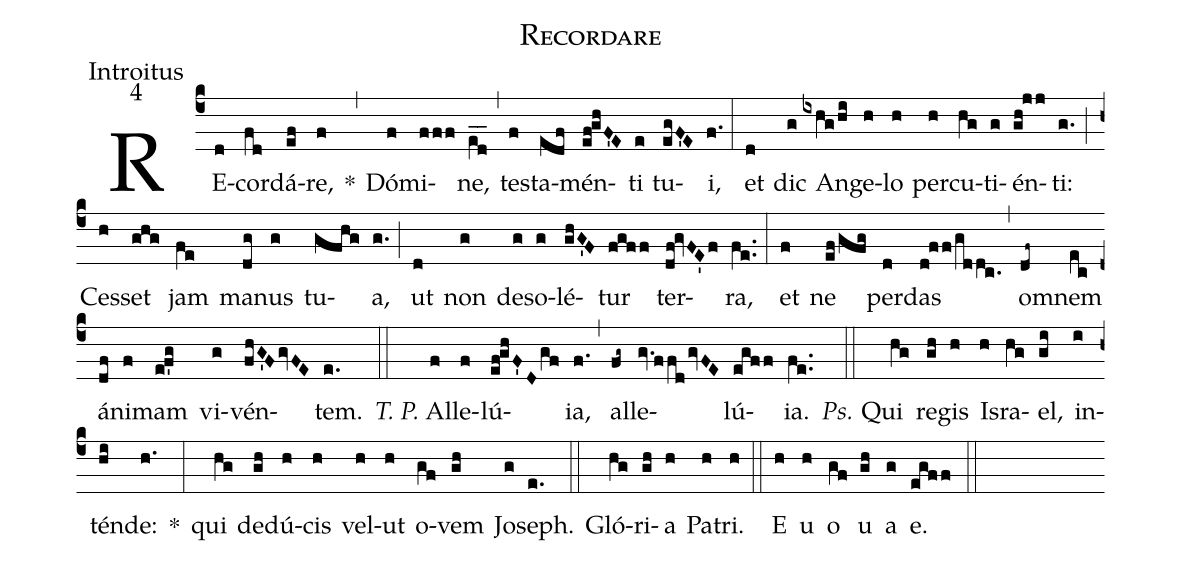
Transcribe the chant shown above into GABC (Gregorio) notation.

name: Recordare;
office-part: Introitus;
mode: 4;
%%
(c4) RE(d)cor(fd)dá(ef)re,(f) *(,) Dó(f)mi(fff)ne,(e_[ll:1]d_) (,) tes(f)ta(edf)mén(ef!ghF'E)ti(e) tu(egF'E)i,(f.) (:)
et(d) dic(g) An(ixhg/hi)ge(h)lo(h) per(h)cu(hg)ti(g)én(gh!jj)ti:(g.) (;) Ces(h)set(ghg) jam(fe) ma(dg)nus(g) tu(gfhg)a,(g.) (;) ut(d) non(g) de(g)so(g)lé(ghG'F)tur(fgff) ter(df!gvFE'f)ra,(fe..) (:)
et(f) ne(ef/gfg) per(d)das(d!ff/gddc.) (,) om(df~)nem(ec) á(df)ni(f)mam(ef'g) vi(g)vén(fhG'FgvFE)tem.(e.) (::)
<i>T. P.</i> Al(f)le(f)lú(ef!ghF'D/gf)ia,(f.) (,) al(fg~)le(gv.!ffd/gvFE)lú(egff)ia.(fe..) (::)
<i>Ps.</i> Qui(hg) re(gh)gis(h) Is(h)ra(hg)el,(gi) in(i)tén(hi)de:(h.) *(:)
qui(hg) de(gh)dú(h)cis(h) vel(h)ut(h) o(gf)vem(gh) Jo(g)seph.(e.) (::)
Gló(hg)ri(gh)a(h) Pa(h)tri.(h) (::)
<eu>E(h) u(h) o(gf) u(gh) a(g) e.</eu>(egff) (::)
